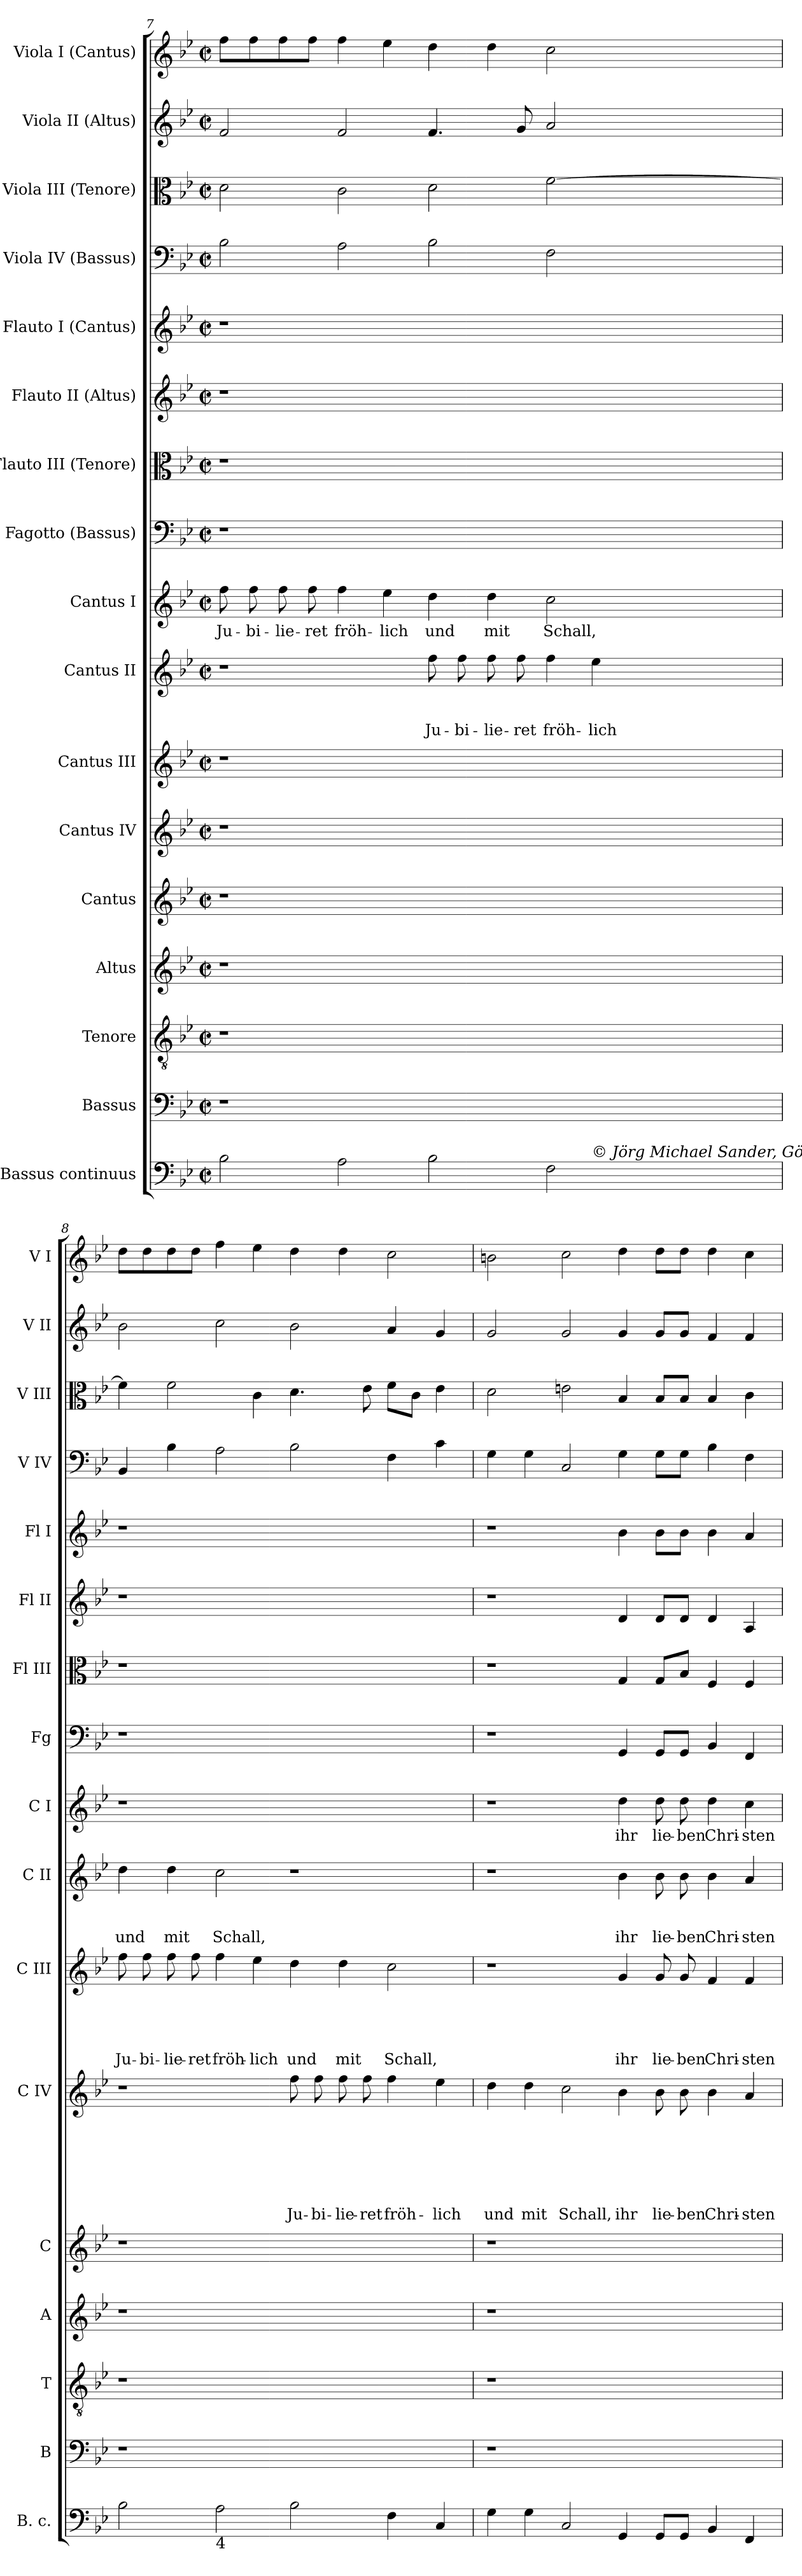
**kern	**kern	**kern	**kern	**kern	**kern	**text	**text	**text	**text	**text	**text	**text	**kern	**text	**text	**text	**text	**text	**kern	**text	**text	**text	**kern	**text	**kern	**kern	**kern	**kern	**kern	**kern	**kern	**kern
*part17	*part16	*part15	*part14	*part13	*part12	*part12	*part12	*part12	*part12	*part12	*part12	*part12	*part11	*part11	*part11	*part11	*part11	*part11	*part10	*part10	*part10	*part10	*part9	*part9	*part8	*part7	*part6	*part5	*part4	*part3	*part2	*part1
*staff17	*staff16	*staff15	*staff14	*staff13	*staff12	*staff12	*staff12	*staff12	*staff12	*staff12	*staff12	*staff12	*staff11	*staff11	*staff11	*staff11	*staff11	*staff11	*staff10	*staff10	*staff10	*staff10	*staff9	*staff9	*staff8	*staff7	*staff6	*staff5	*staff4	*staff3	*staff2	*staff1
*I"Bassus continuus	*I"Bassus	*I"Tenore	*I"Altus	*I"Cantus	*I"Cantus IV	*	*	*	*	*	*	*	*I"Cantus III	*	*	*	*	*	*I"Cantus II	*	*	*	*I"Cantus I	*	*I"Fagotto (Bassus)	*I"Flauto III (Tenore)	*I"Flauto II (Altus)	*I"Flauto I (Cantus)	*I"Viola IV (Bassus)	*I"Viola III (Tenore)	*I"Viola II (Altus)	*I"Viola I (Cantus)
*I'B. c.	*I'B	*I'T	*I'A	*I'C	*I'C IV	*	*	*	*	*	*	*	*I'C III	*	*	*	*	*	*I'C II	*	*	*	*I'C I	*	*I'Fg	*I'Fl III	*I'Fl II	*I'Fl I	*I'V IV	*I'V III	*I'V II	*I'V I
!!LO:PB:g=z
*clefF4	*clefF4	*clefGv2	*clefG2	*clefG2	*clefG2	*	*	*	*	*	*	*	*clefG2	*	*	*	*	*	*clefG2	*	*	*	*clefG2	*	*clefF4	*clefC3	*clefG2	*clefG2	*clefF4	*clefC3	*clefG2	*clefG2
*k[b-e-]	*k[b-e-]	*k[b-e-]	*k[b-e-]	*k[b-e-]	*k[b-e-]	*	*	*	*	*	*	*	*k[b-e-]	*	*	*	*	*	*k[b-e-]	*	*	*	*k[b-e-]	*	*k[b-e-]	*k[b-e-]	*k[b-e-]	*k[b-e-]	*k[b-e-]	*k[b-e-]	*k[b-e-]	*k[b-e-]
*B-:	*B-:	*B-:	*B-:	*B-:	*B-:	*	*	*	*	*	*	*	*B-:	*	*	*	*	*	*B-:	*	*	*	*B-:	*	*B-:	*B-:	*B-:	*B-:	*B-:	*B-:	*B-:	*B-:
*M2/2	*M2/2	*M2/2	*M2/2	*M2/2	*M2/2	*	*	*	*	*	*	*	*M2/2	*	*	*	*	*	*M2/2	*	*	*	*M2/2	*	*M2/2	*M2/2	*M2/2	*M2/2	*M2/2	*M2/2	*M2/2	*M2/2
*met(c|)	*met(c|)	*met(c|)	*met(c|)	*met(c|)	*met(c|)	*	*	*	*	*	*	*	*met(c|)	*	*	*	*	*	*met(c|)	*	*	*	*met(c|)	*	*met(c|)	*met(c|)	*met(c|)	*met(c|)	*met(c|)	*met(c|)	*met(c|)	*met(c|)
=7	=7	=7	=7	=7	=7	=7	=7	=7	=7	=7	=7	=7	=7	=7	=7	=7	=7	=7	=7	=7	=7	=7	=7	=7	=7	=7	=7	=7	=7	=7	=7	=7
!	!	!	!	!	!	!	!	!	!	!	!	!	!	!	!	!	!	!	!	!	!	!	!	!LO:LY:b	!	!	!	!	!	!	!	!
*^	*	*	*	*	*	*	*	*	*	*	*	*	*	*	*	*	*	*	*	*	*	*	*	*	*	*	*	*	*	*	*	*
2B-\	1..ryy	1r	1r	1r	1r	1r	.	.	.	.	.	.	.	1r	.	.	.	.	.	1r	.	.	.	8ff\	Ju-	1r	1r	1r	1r	2B-\	2d\	2f/	8ff\L
!	!	!	!	!	!	!	!	!	!	!	!	!	!	!	!	!	!	!	!	!	!	!	!	!	!LO:LY:b	!	!	!	!	!	!	!	!
.	.	.	.	.	.	.	.	.	.	.	.	.	.	.	.	.	.	.	.	.	.	.	.	8ff\	-bi-	.	.	.	.	.	.	.	8ff\
!	!	!	!	!	!	!	!	!	!	!	!	!	!	!	!	!	!	!	!	!	!	!	!	!	!LO:LY:b	!	!	!	!	!	!	!	!
.	.	.	.	.	.	.	.	.	.	.	.	.	.	.	.	.	.	.	.	.	.	.	.	8ff\	-lie-	.	.	.	.	.	.	.	8ff\
!	!	!	!	!	!	!	!	!	!	!	!	!	!	!	!	!	!	!	!	!	!	!	!	!	!LO:LY:b	!	!	!	!	!	!	!	!
.	.	.	.	.	.	.	.	.	.	.	.	.	.	.	.	.	.	.	.	.	.	.	.	8ff\	-ret	.	.	.	.	.	.	.	8ff\J
!	!	!	!	!	!	!	!	!	!	!	!	!	!	!	!	!	!	!	!	!	!	!	!	!	!LO:LY:b	!	!	!	!	!	!	!	!
2A\	.	.	.	.	.	.	.	.	.	.	.	.	.	.	.	.	.	.	.	.	.	.	.	4ff\	fröh-	.	.	.	.	2A\	2c\	2f/	4ff\
!	!	!	!	!	!	!	!	!	!	!	!	!	!	!	!	!	!	!	!	!	!	!	!	!	!LO:LY:b	!	!	!	!	!	!	!	!
.	.	.	.	.	.	.	.	.	.	.	.	.	.	.	.	.	.	.	.	.	.	.	.	4ee-\	-lich	.	.	.	.	.	.	.	4ee-\
!	!	!	!	!	!	!	!	!	!	!	!	!	!	!	!	!	!	!	!	!	!	!	!LO:LY:b	!	!LO:LY:b	!	!	!	!	!	!	!	!
2B-\	.	1ryy	1ryy	1ryy	1ryy	1ryy	.	.	.	.	.	.	.	1ryy	.	.	.	.	.	8ff\	.	.	Ju-	4dd\	und	1ryy	1ryy	1ryy	1ryy	2B-\	2d\	4.f/	4dd\
!	!	!	!	!	!	!	!	!	!	!	!	!	!	!	!	!	!	!	!	!	!	!	!LO:LY:b	!	!	!	!	!	!	!	!	!	!
.	.	.	.	.	.	.	.	.	.	.	.	.	.	.	.	.	.	.	.	8ff\	.	.	-bi-	.	.	.	.	.	.	.	.	.	.
!	!	!	!	!	!	!	!	!	!	!	!	!	!	!	!	!	!	!	!	!	!	!	!LO:LY:b	!	!LO:LY:b	!	!	!	!	!	!	!	!
.	.	.	.	.	.	.	.	.	.	.	.	.	.	.	.	.	.	.	.	8ff\	.	.	-lie-	4dd\	mit	.	.	.	.	.	.	.	4dd\
!	!	!	!	!	!	!	!	!	!	!	!	!	!	!	!	!	!	!	!	!	!	!	!LO:LY:b	!	!	!	!	!	!	!	!	!	!
.	.	.	.	.	.	.	.	.	.	.	.	.	.	.	.	.	.	.	.	8ff\	.	.	-ret	.	.	.	.	.	.	.	.	8g/	.
!	!	!	!	!	!	!	!	!	!	!	!	!	!	!	!	!	!	!	!	!	!	!	!LO:LY:b	!	!LO:LY:b	!	!	!	!	!	!	!	!
2F\	.	.	.	.	.	.	.	.	.	.	.	.	.	.	.	.	.	.	.	4ff\	.	.	fröh-	2cc\	Schall,	.	.	.	.	2F\	[>2f\	2a/	2cc\
!	!LO:TX:a:i:t=© Jörg Michael Sander, Göppingen 1999	!	!	!	!	!	!	!	!	!	!	!	!	!	!	!	!	!	!	!	!	!	!	!	!	!	!	!	!	!	!	!	!
!	!	!	!	!	!	!	!	!	!	!	!	!	!	!	!	!	!	!	!	!	!	!	!LO:LY:b	!	!	!	!	!	!	!	!	!	!
.	4ryy	.	.	.	.	.	.	.	.	.	.	.	.	.	.	.	.	.	.	4ee-\	.	.	-lich	.	.	.	.	.	.	.	.	.	.
=8	=8	=8	=8	=8	=8	=8	=8	=8	=8	=8	=8	=8	=8	=8	=8	=8	=8	=8	=8	=8	=8	=8	=8	=8	=8	=8	=8	=8	=8	=8	=8	=8	=8
!	!	!	!	!	!	!	!	!	!	!	!	!	!	!	!	!	!	!	!LO:LY:b	!	!	!	!LO:LY:b	!	!	!	!	!	!	!	!	!	!
*v	*v	*	*	*	*	*	*	*	*	*	*	*	*	*	*	*	*	*	*	*	*	*	*	*	*	*	*	*	*	*	*	*	*
2B-\	1r	1r	1r	1r	1r	.	.	.	.	.	.	.	8ff\	.	.	.	.	Ju-	4dd\	.	.	und	1r	.	1r	1r	1r	1r	4BB-/	4f\]	2b-\	8dd\L
!	!	!	!	!	!	!	!	!	!	!	!	!	!	!	!	!	!	!LO:LY:b	!	!	!	!	!	!	!	!	!	!	!	!	!	!
.	.	.	.	.	.	.	.	.	.	.	.	.	8ff\	.	.	.	.	-bi-	.	.	.	.	.	.	.	.	.	.	.	.	.	8dd\
!	!	!	!	!	!	!	!	!	!	!	!	!	!	!	!	!	!	!LO:LY:b	!	!	!	!LO:LY:b	!	!	!	!	!	!	!	!	!	!
.	.	.	.	.	.	.	.	.	.	.	.	.	8ff\	.	.	.	.	-lie-	4dd\	.	.	mit	.	.	.	.	.	.	4B-\	2f\	.	8dd\
!	!	!	!	!	!	!	!	!	!	!	!	!	!	!	!	!	!	!LO:LY:b	!	!	!	!	!	!	!	!	!	!	!	!	!	!
.	.	.	.	.	.	.	.	.	.	.	.	.	8ff\	.	.	.	.	-ret	.	.	.	.	.	.	.	.	.	.	.	.	.	8dd\J
!LO:TX:b:t=4	!	!	!	!	!	!	!	!	!	!	!	!	!	!	!	!	!	!	!	!	!	!	!	!	!	!	!	!	!	!	!	!
!	!	!	!	!	!	!	!	!	!	!	!	!	!	!	!	!	!	!LO:LY:b	!	!	!	!LO:LY:b	!	!	!	!	!	!	!	!	!	!
2A\	.	.	.	.	.	.	.	.	.	.	.	.	4ff\	.	.	.	.	fröh-	2cc\	.	.	Schall,	.	.	.	.	.	.	2A\	.	2cc\	4ff\
!	!	!	!	!	!	!	!	!	!	!	!	!	!	!	!	!	!	!LO:LY:b	!	!	!	!	!	!	!	!	!	!	!	!	!	!
.	.	.	.	.	.	.	.	.	.	.	.	.	4ee-\	.	.	.	.	-lich	.	.	.	.	.	.	.	.	.	.	.	4c\	.	4ee-\
!	!	!	!	!	!	!	!	!	!	!	!	!LO:LY:b	!	!	!	!	!	!LO:LY:b	!	!	!	!	!	!	!	!	!	!	!	!	!	!
2B-\	1ryy	1ryy	1ryy	1ryy	8ff\	.	.	.	.	.	.	Ju-	4dd\	.	.	.	.	und	1r	.	.	.	1ryy	.	1ryy	1ryy	1ryy	1ryy	2B-\	4.d\	2b-\	4dd\
!	!	!	!	!	!	!	!	!	!	!	!	!LO:LY:b	!	!	!	!	!	!	!	!	!	!	!	!	!	!	!	!	!	!	!	!
.	.	.	.	.	8ff\	.	.	.	.	.	.	-bi-	.	.	.	.	.	.	.	.	.	.	.	.	.	.	.	.	.	.	.	.
!	!	!	!	!	!	!	!	!	!	!	!	!LO:LY:b	!	!	!	!	!	!LO:LY:b	!	!	!	!	!	!	!	!	!	!	!	!	!	!
.	.	.	.	.	8ff\	.	.	.	.	.	.	-lie-	4dd\	.	.	.	.	mit	.	.	.	.	.	.	.	.	.	.	.	.	.	4dd\
!	!	!	!	!	!	!	!	!	!	!	!	!LO:LY:b	!	!	!	!	!	!	!	!	!	!	!	!	!	!	!	!	!	!	!	!
.	.	.	.	.	8ff\	.	.	.	.	.	.	-ret	.	.	.	.	.	.	.	.	.	.	.	.	.	.	.	.	.	8e-\	.	.
!	!	!	!	!	!	!	!	!	!	!	!	!LO:LY:b	!	!	!	!	!	!LO:LY:b	!	!	!	!	!	!	!	!	!	!	!	!	!	!
4F\	.	.	.	.	4ff\	.	.	.	.	.	.	fröh-	2cc\	.	.	.	.	Schall,	.	.	.	.	.	.	.	.	.	.	4F\	8f\L	4a/	2cc\
.	.	.	.	.	.	.	.	.	.	.	.	.	.	.	.	.	.	.	.	.	.	.	.	.	.	.	.	.	.	8c\J	.	.
!	!	!	!	!	!	!	!	!	!	!	!	!LO:LY:b	!	!	!	!	!	!	!	!	!	!	!	!	!	!	!	!	!	!	!	!
4C/	.	.	.	.	4ee-\	.	.	.	.	.	.	-lich	.	.	.	.	.	.	.	.	.	.	.	.	.	.	.	.	4c\	4e-\	4g/	.
=9	=9	=9	=9	=9	=9	=9	=9	=9	=9	=9	=9	=9	=9	=9	=9	=9	=9	=9	=9	=9	=9	=9	=9	=9	=9	=9	=9	=9	=9	=9	=9	=9
!	!	!	!	!	!	!	!	!	!	!	!	!LO:LY:b	!	!	!	!	!	!	!	!	!	!	!	!	!	!	!	!	!	!	!	!
4G\	1r	1r	1r	1r	4dd\	.	.	.	.	.	.	und	1r	.	.	.	.	.	1r	.	.	.	1r	.	1r	1r	1r	1r	4G\	2d\	2g/	2bn\
!	!	!	!	!	!	!	!	!	!	!	!	!LO:LY:b	!	!	!	!	!	!	!	!	!	!	!	!	!	!	!	!	!	!	!	!
4G\	.	.	.	.	4dd\	.	.	.	.	.	.	mit	.	.	.	.	.	.	.	.	.	.	.	.	.	.	.	.	4G\	.	.	.
!	!	!	!	!	!	!	!	!	!	!	!	!LO:LY:b	!	!	!	!	!	!	!	!	!	!	!	!	!	!	!	!	!	!	!	!
2C/	.	.	.	.	2cc\	.	.	.	.	.	.	Schall,	.	.	.	.	.	.	.	.	.	.	.	.	.	.	.	.	2C/	2en\	2g/	2cc\
!	!	!	!	!	!	!	!	!	!	!	!	!LO:LY:b	!	!	!	!	!	!LO:LY:b	!	!	!	!LO:LY:b	!	!LO:LY:b	!	!	!	!	!	!	!	!
4GG/	1ryy	1ryy	1ryy	1ryy	4b-\	.	.	.	.	.	.	ihr	4g/	.	.	.	.	ihr	4b-\	.	.	ihr	4dd\	ihr	4GG/	4G/	4d/	4b-\	4G\	4B-/	4g/	4dd\
!	!	!	!	!	!	!	!	!	!	!	!	!LO:LY:b	!	!	!	!	!	!LO:LY:b	!	!	!	!LO:LY:b	!	!LO:LY:b	!	!	!	!	!	!	!	!
8GG/L	.	.	.	.	8b-\	.	.	.	.	.	.	lie-	8g/	.	.	.	.	lie-	8b-\	.	.	lie-	8dd\	lie-	8GG/L	8G/L	8d/L	8b-\L	8G\L	8B-/L	8g/L	8dd\L
!	!	!	!	!	!	!	!	!	!	!	!	!LO:LY:b	!	!	!	!	!	!LO:LY:b	!	!	!	!LO:LY:b	!	!LO:LY:b	!	!	!	!	!	!	!	!
8GG/J	.	.	.	.	8b-\	.	.	.	.	.	.	-ben	8g/	.	.	.	.	-ben	8b-\	.	.	-ben	8dd\	-ben	8GG/J	8B-/J	8d/J	8b-\J	8G\J	8B-/J	8g/J	8dd\J
!	!	!	!	!	!	!	!	!	!	!	!	!LO:LY:b	!	!	!	!	!	!LO:LY:b	!	!	!	!LO:LY:b	!	!LO:LY:b	!	!	!	!	!	!	!	!
4BB-/	.	.	.	.	4b-\	.	.	.	.	.	.	Chri-	4f/	.	.	.	.	Chri-	4b-\	.	.	Chri-	4dd\	Chri-	4BB-/	4F/	4d/	4b-\	4B-\	4B-/	4f/	4dd\
!	!	!	!	!	!	!	!	!	!	!	!	!LO:LY:b	!	!	!	!	!	!LO:LY:b	!	!	!	!LO:LY:b	!	!LO:LY:b	!	!	!	!	!	!	!	!
4FF/	.	.	.	.	4a/	.	.	.	.	.	.	-sten	4f/	.	.	.	.	-sten	4a/	.	.	-sten	4cc\	-sten	4FF/	4F/	4A/	4a/	4F\	4c\	4f/	4cc\
=	=	=	=	=	=	=	=	=	=	=	=	=	=	=	=	=	=	=	=	=	=	=	=	=	=	=	=	=	=	=	=	=
*-	*-	*-	*-	*-	*-	*-	*-	*-	*-	*-	*-	*-	*-	*-	*-	*-	*-	*-	*-	*-	*-	*-	*-	*-	*-	*-	*-	*-	*-	*-	*-	*-
